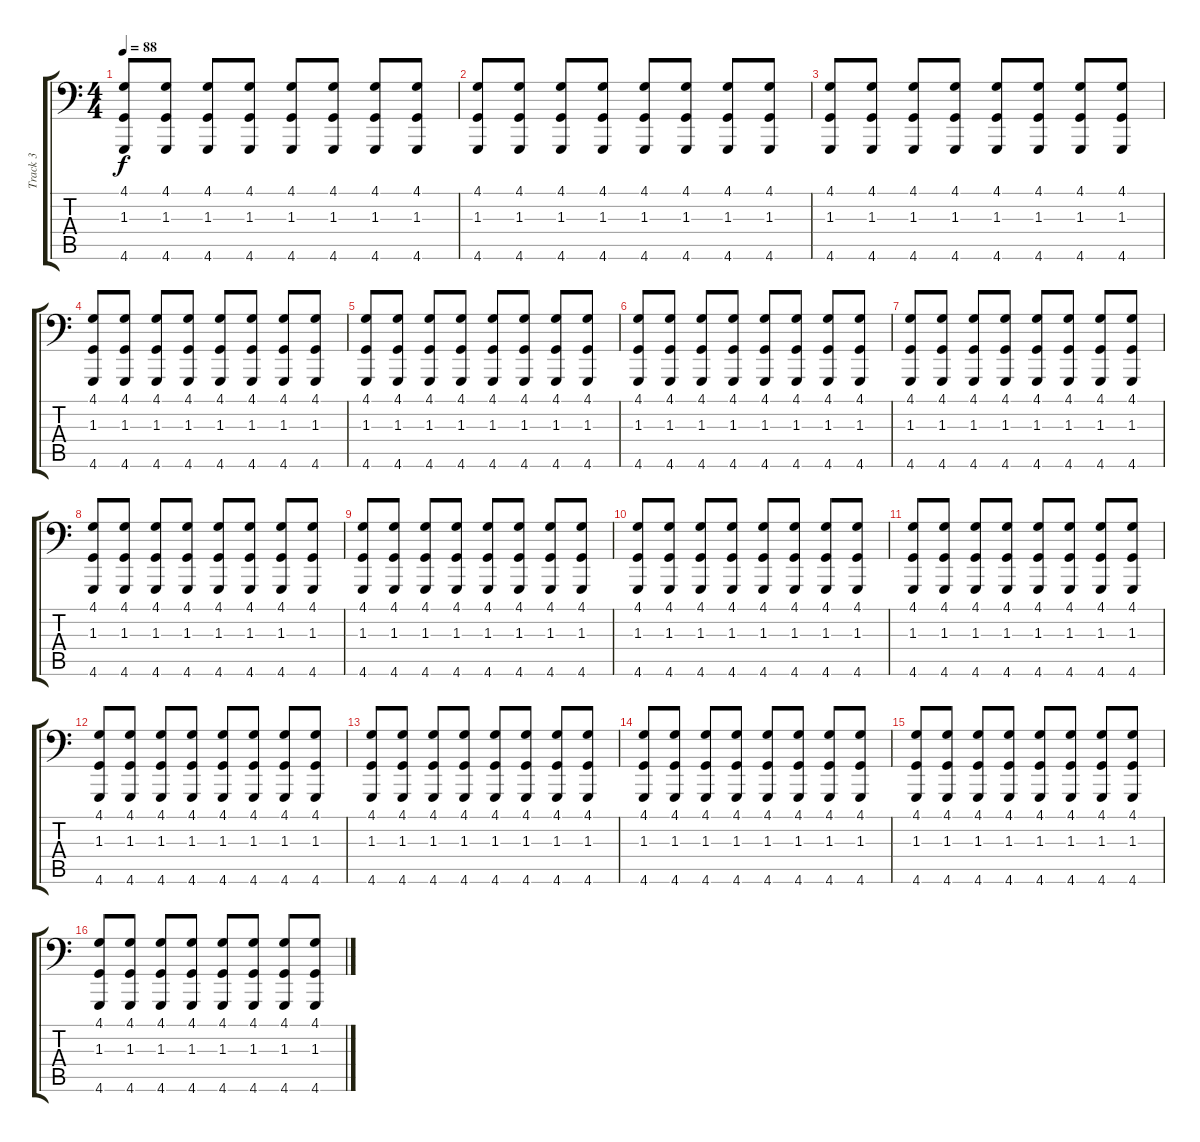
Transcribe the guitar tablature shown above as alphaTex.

\track ("Track 3" "Track 3") {instrument acousticgrandpiano}
\staff {score tabs}
\tuning (Eb3 Bb2 Gb2 Db2 Ab1 Eb1) {hide}
\ts (4 4)
\tempo 88
\clef f4
\ks c
(4.1 1.3 4.6).8{dy f instrument acousticgrandpiano} (4.1 1.3 4.6).8 (4.1 1.3 4.6).8 (4.1 1.3 4.6).8 (4.1 1.3 4.6).8 (4.1 1.3 4.6).8 (4.1 1.3 4.6).8 (4.1 1.3 4.6).8 |
(4.1 1.3 4.6).8 (4.1 1.3 4.6).8 (4.1 1.3 4.6).8 (4.1 1.3 4.6).8 (4.1 1.3 4.6).8 (4.1 1.3 4.6).8 (4.1 1.3 4.6).8 (4.1 1.3 4.6).8 |
(4.1 1.3 4.6).8 (4.1 1.3 4.6).8 (4.1 1.3 4.6).8 (4.1 1.3 4.6).8 (4.1 1.3 4.6).8 (4.1 1.3 4.6).8 (4.1 1.3 4.6).8 (4.1 1.3 4.6).8 |
(4.1 1.3 4.6).8 (4.1 1.3 4.6).8 (4.1 1.3 4.6).8 (4.1 1.3 4.6).8 (4.1 1.3 4.6).8 (4.1 1.3 4.6).8 (4.1 1.3 4.6).8 (4.1 1.3 4.6).8 |
(4.1 1.3 4.6).8 (4.1 1.3 4.6).8 (4.1 1.3 4.6).8 (4.1 1.3 4.6).8 (4.1 1.3 4.6).8 (4.1 1.3 4.6).8 (4.1 1.3 4.6).8 (4.1 1.3 4.6).8 |
(4.1 1.3 4.6).8 (4.1 1.3 4.6).8 (4.1 1.3 4.6).8 (4.1 1.3 4.6).8 (4.1 1.3 4.6).8 (4.1 1.3 4.6).8 (4.1 1.3 4.6).8 (4.1 1.3 4.6).8 |
(4.1 1.3 4.6).8 (4.1 1.3 4.6).8 (4.1 1.3 4.6).8 (4.1 1.3 4.6).8 (4.1 1.3 4.6).8 (4.1 1.3 4.6).8 (4.1 1.3 4.6).8 (4.1 1.3 4.6).8 |
(4.1 1.3 4.6).8 (4.1 1.3 4.6).8 (4.1 1.3 4.6).8 (4.1 1.3 4.6).8 (4.1 1.3 4.6).8 (4.1 1.3 4.6).8 (4.1 1.3 4.6).8 (4.1 1.3 4.6).8 |
(4.1 1.3 4.6).8 (4.1 1.3 4.6).8 (4.1 1.3 4.6).8 (4.1 1.3 4.6).8 (4.1 1.3 4.6).8 (4.1 1.3 4.6).8 (4.1 1.3 4.6).8 (4.1 1.3 4.6).8 |
(4.1 1.3 4.6).8 (4.1 1.3 4.6).8 (4.1 1.3 4.6).8 (4.1 1.3 4.6).8 (4.1 1.3 4.6).8 (4.1 1.3 4.6).8 (4.1 1.3 4.6).8 (4.1 1.3 4.6).8 |
(4.1 1.3 4.6).8 (4.1 1.3 4.6).8 (4.1 1.3 4.6).8 (4.1 1.3 4.6).8 (4.1 1.3 4.6).8 (4.1 1.3 4.6).8 (4.1 1.3 4.6).8 (4.1 1.3 4.6).8 |
(4.1 1.3 4.6).8 (4.1 1.3 4.6).8 (4.1 1.3 4.6).8 (4.1 1.3 4.6).8 (4.1 1.3 4.6).8 (4.1 1.3 4.6).8 (4.1 1.3 4.6).8 (4.1 1.3 4.6).8 |
(4.1 1.3 4.6).8 (4.1 1.3 4.6).8 (4.1 1.3 4.6).8 (4.1 1.3 4.6).8 (4.1 1.3 4.6).8 (4.1 1.3 4.6).8 (4.1 1.3 4.6).8 (4.1 1.3 4.6).8 |
(4.1 1.3 4.6).8 (4.1 1.3 4.6).8 (4.1 1.3 4.6).8 (4.1 1.3 4.6).8 (4.1 1.3 4.6).8 (4.1 1.3 4.6).8 (4.1 1.3 4.6).8 (4.1 1.3 4.6).8 |
(4.1 1.3 4.6).8 (4.1 1.3 4.6).8 (4.1 1.3 4.6).8 (4.1 1.3 4.6).8 (4.1 1.3 4.6).8 (4.1 1.3 4.6).8 (4.1 1.3 4.6).8 (4.1 1.3 4.6).8 |
(4.1 1.3 4.6).8 (4.1 1.3 4.6).8 (4.1 1.3 4.6).8 (4.1 1.3 4.6).8 (4.1 1.3 4.6).8 (4.1 1.3 4.6).8 (4.1 1.3 4.6).8 (4.1 1.3 4.6).8
